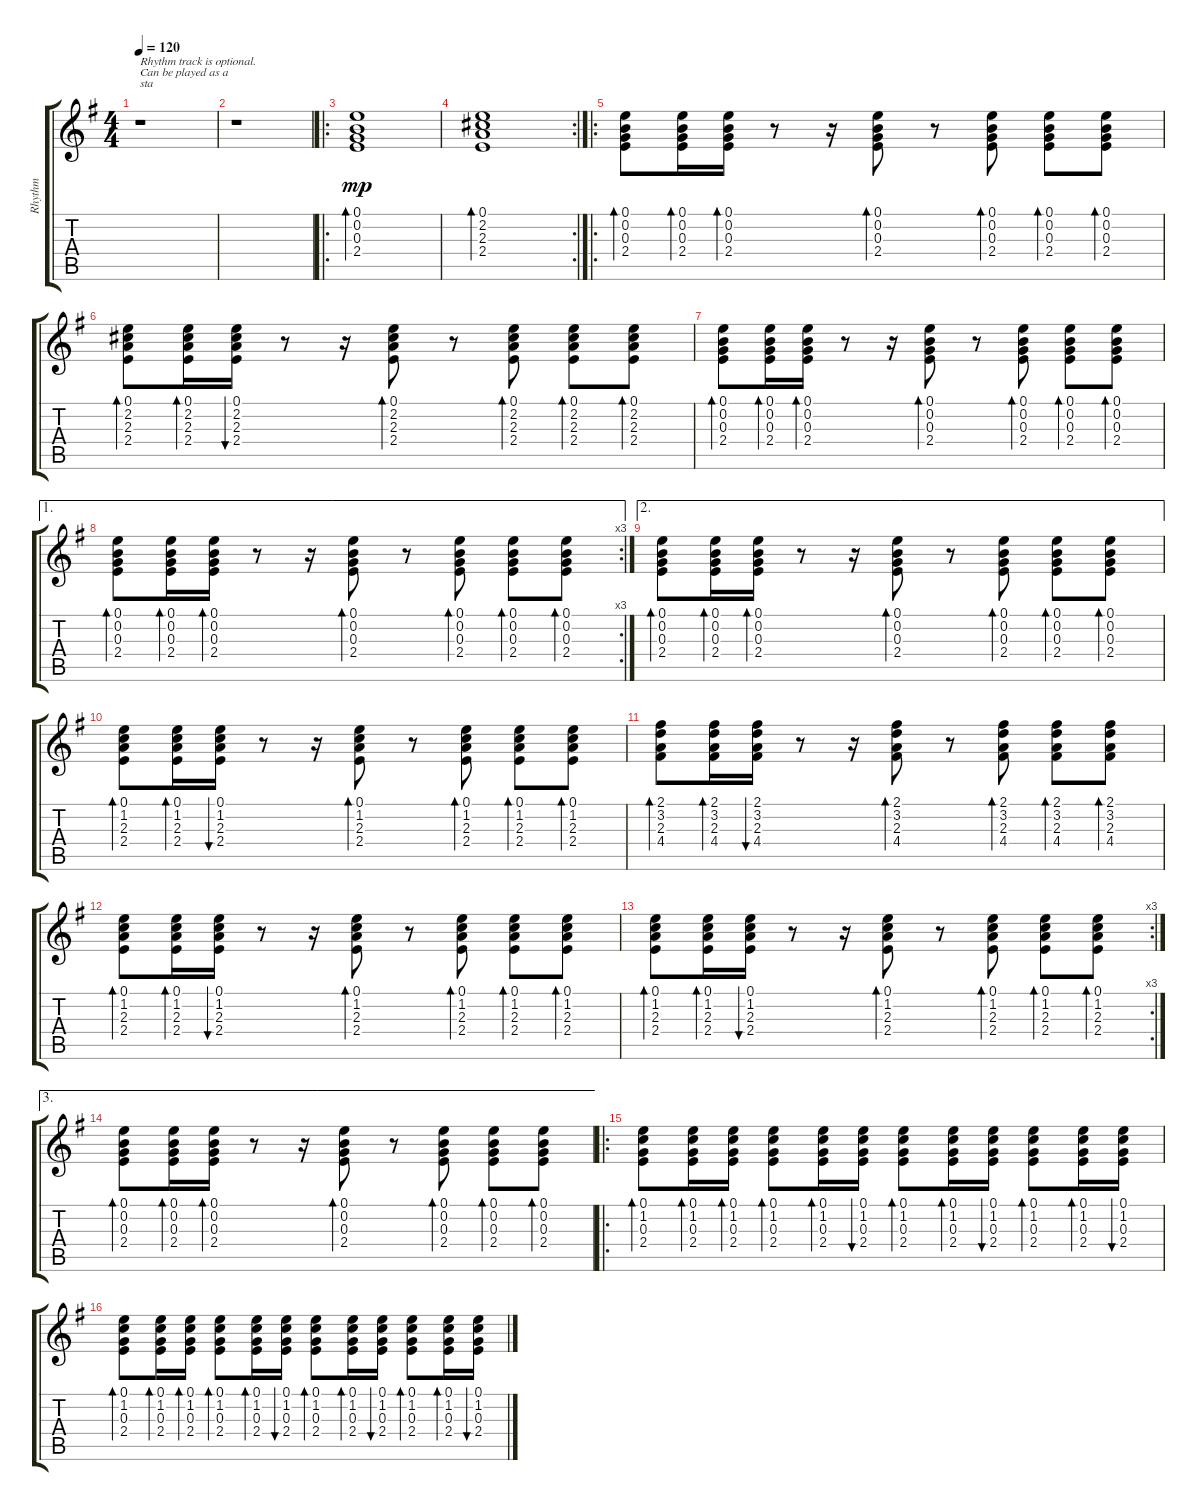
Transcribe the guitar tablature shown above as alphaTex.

\track ("Rhythm" "Rhythm") {mute instrument electricguitarjazz}
\staff {score tabs}
\tuning (E4 B3 G3 D3 A2 E2) {hide}
\ts (4 4)
\tempo 120
\clef g2
\ks g
r.1{txt "Rhythm track is optional.\r\nCan be played as a\r\nsta" dy mp instrument electricguitarjazz} |
r.1 |
\ro
(0.1 0.2 0.3 2.4).1{bd 60} |
\rc 2
(0.1 2.2 2.3 2.4).1{bd 60} |
\ro
(0.1 0.2 0.3 2.4).8{bd 60 beam Down} (0.1 0.2 0.3 2.4).16{bd 60 beam Down} (0.1 0.2 0.3 2.4).16{bd 60 beam Down} r.8 r.16{beam split} (0.1 0.2 0.3 2.4).8{bd 60 beam Down} r.8{beam split} (0.1 0.2 0.3 2.4).8{bd 60 beam Down} (0.1 0.2 0.3 2.4).8{bd 60 beam Down} (0.1 0.2 0.3 2.4).8{bd 60 beam Down} |
(0.1 2.2 2.3 2.4).8{bd 60 beam Down} (0.1 2.2 2.3 2.4).16{bd 60 beam Down} (0.1 2.2 2.3 2.4).16{bu 60 beam Down} r.8 r.16{beam split} (0.1 2.2 2.3 2.4).8{bd 60 beam Down} r.8{beam split} (0.1 2.2 2.3 2.4).8{bd 60 beam Down} (0.1 2.2 2.3 2.4).8{bd 60 beam Down} (0.1 2.2 2.3 2.4).8{bd 60 beam Down} |
(0.1 0.2 0.3 2.4).8{bd 60 beam Down} (0.1 0.2 0.3 2.4).16{bd 60 beam Down} (0.1 0.2 0.3 2.4).16{bd 60 beam Down} r.8 r.16{beam split} (0.1 0.2 0.3 2.4).8{bd 60 beam Down} r.8{beam split} (0.1 0.2 0.3 2.4).8{bd 60 beam Down} (0.1 0.2 0.3 2.4).8{bd 60 beam Down} (0.1 0.2 0.3 2.4).8{bd 60 beam Down} |
\ae 1
\rc 3
(0.1 0.2 0.3 2.4).8{bd 60 beam Down} (0.1 0.2 0.3 2.4).16{bd 60 beam Down} (0.1 0.2 0.3 2.4).16{bd 60 beam Down} r.8 r.16{beam split} (0.1 0.2 0.3 2.4).8{bd 60 beam Down} r.8{beam split} (0.1 0.2 0.3 2.4).8{bd 60 beam Down} (0.1 0.2 0.3 2.4).8{bd 60 beam Down} (0.1 0.2 0.3 2.4).8{bd 60 beam Down} |
\ae 2
(0.1 0.2 0.3 2.4).8{bd 60 beam Down} (0.1 0.2 0.3 2.4).16{bd 60 beam Down} (0.1 0.2 0.3 2.4).16{bd 60 beam Down} r.8 r.16{beam split} (0.1 0.2 0.3 2.4).8{bd 60 beam Down} r.8{beam split} (0.1 0.2 0.3 2.4).8{bd 60 beam Down} (0.1 0.2 0.3 2.4).8{bd 60 beam Down} (0.1 0.2 0.3 2.4).8{bd 60 beam Down} |
(0.1 1.2 2.3 2.4).8{bd 60 beam Down} (0.1 1.2 2.3 2.4).16{bd 60 beam Down} (0.1 1.2 2.3 2.4).16{bu 60 beam Down} r.8 r.16{beam split} (0.1 1.2 2.3 2.4).8{bd 60 beam Down} r.8{beam split} (0.1 1.2 2.3 2.4).8{bd 60 beam Down} (0.1 1.2 2.3 2.4).8{bd 60 beam Down} (0.1 1.2 2.3 2.4).8{bd 60 beam Down} |
(2.1 3.2 2.3 4.4).8{bd 60 beam Down} (2.1 3.2 2.3 4.4).16{bd 60 beam Down} (2.1 3.2 2.3 4.4).16{bu 60 beam Down} r.8 r.16{beam split} (2.1 3.2 2.3 4.4).8{bd 60 beam Down} r.8{beam split} (2.1 3.2 2.3 4.4).8{bd 60 beam Down} (2.1 3.2 2.3 4.4).8{bd 60 beam Down} (2.1 3.2 2.3 4.4).8{bd 60 beam Down} |
(0.1 1.2 2.3 2.4).8{bd 60 beam Down} (0.1 1.2 2.3 2.4).16{bd 60 beam Down} (0.1 1.2 2.3 2.4).16{bu 60 beam Down} r.8 r.16{beam split} (0.1 1.2 2.3 2.4).8{bd 60 beam Down} r.8{beam split} (0.1 1.2 2.3 2.4).8{bd 60 beam Down} (0.1 1.2 2.3 2.4).8{bd 60 beam Down} (0.1 1.2 2.3 2.4).8{bd 60 beam Down} |
\rc 3
(0.1 1.2 2.3 2.4).8{bd 60 beam Down} (0.1 1.2 2.3 2.4).16{bd 60 beam Down} (0.1 1.2 2.3 2.4).16{bu 60 beam Down} r.8 r.16{beam split} (0.1 1.2 2.3 2.4).8{bd 60 beam Down} r.8{beam split} (0.1 1.2 2.3 2.4).8{bd 60 beam Down} (0.1 1.2 2.3 2.4).8{bd 60 beam Down} (0.1 1.2 2.3 2.4).8{bd 60 beam Down} |
\ae 3
(0.1 0.2 0.3 2.4).8{bd 60 beam Down} (0.1 0.2 0.3 2.4).16{bd 60 beam Down} (0.1 0.2 0.3 2.4).16{bd 60 beam Down} r.8 r.16{beam split} (0.1 0.2 0.3 2.4).8{bd 60 beam Down} r.8{beam split} (0.1 0.2 0.3 2.4).8{bd 60 beam Down} (0.1 0.2 0.3 2.4).8{bd 60 beam Down} (0.1 0.2 0.3 2.4).8{bd 60 beam Down} |
\ro
(0.1 1.2 0.3 2.4).8{bd 60 beam Down} (0.1 1.2 0.3 2.4).16{bd 60 beam Down} (0.1 1.2 0.3 2.4).16{bd 60 beam Down} (0.1 1.2 0.3 2.4).8{bd 60 beam Down} (0.1 1.2 0.3 2.4).16{bd 60 beam Down} (0.1 1.2 0.3 2.4).16{bu 60 beam Down} (0.1 1.2 0.3 2.4).8{bd 60 beam Down} (0.1 1.2 0.3 2.4).16{bd 60 beam Down} (0.1 1.2 0.3 2.4).16{bu 60 beam Down} (0.1 1.2 0.3 2.4).8{bd 60 beam Down} (0.1 1.2 0.3 2.4).16{bd 60 beam Down} (0.1 1.2 0.3 2.4).16{bu 60 beam Down} |
(0.1 1.2 0.3 2.4).8{bd 60 beam Down} (0.1 1.2 0.3 2.4).16{bd 60 beam Down} (0.1 1.2 0.3 2.4).16{bd 60 beam Down} (0.1 1.2 0.3 2.4).8{bd 60 beam Down} (0.1 1.2 0.3 2.4).16{bd 60 beam Down} (0.1 1.2 0.3 2.4).16{bu 60 beam Down} (0.1 1.2 0.3 2.4).8{bd 60 beam Down} (0.1 1.2 0.3 2.4).16{bd 60 beam Down} (0.1 1.2 0.3 2.4).16{bu 60 beam Down} (0.1 1.2 0.3 2.4).8{bd 60 beam Down} (0.1 1.2 0.3 2.4).16{bd 60 beam Down} (0.1 1.2 0.3 2.4).16{bu 60 beam Down}
